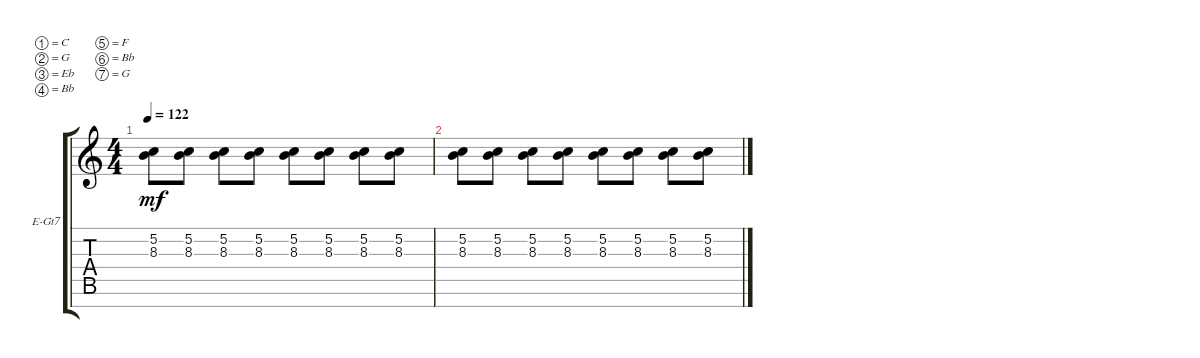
\defaultSystemsLayout 4
\bracketExtendMode groupsimilarinstruments
\firstSystemTrackNameOrientation horizontal
\otherSystemsTrackNameOrientation horizontal
\track ("Electric Guitar" "E-Gt7") {instrument distortionguitar}
\staff {score tabs}
\tuning (C4 G3 Eb3 Bb2 F2 Bb1 G1)
\ts (4 4)
\tempo 122
\clef g2
\ks c
(8.3 5.2).8{dy mf instrument distortionguitar} (8.3 5.2).8 (8.3 5.2).8 (8.3 5.2).8 (8.3 5.2).8 (8.3 5.2).8 (8.3 5.2).8 (8.3 5.2).8 |
(8.3 5.2).8 (8.3 5.2).8 (8.3 5.2).8 (8.3 5.2).8 (8.3 5.2).8 (8.3 5.2).8 (8.3 5.2).8 (8.3 5.2).8
